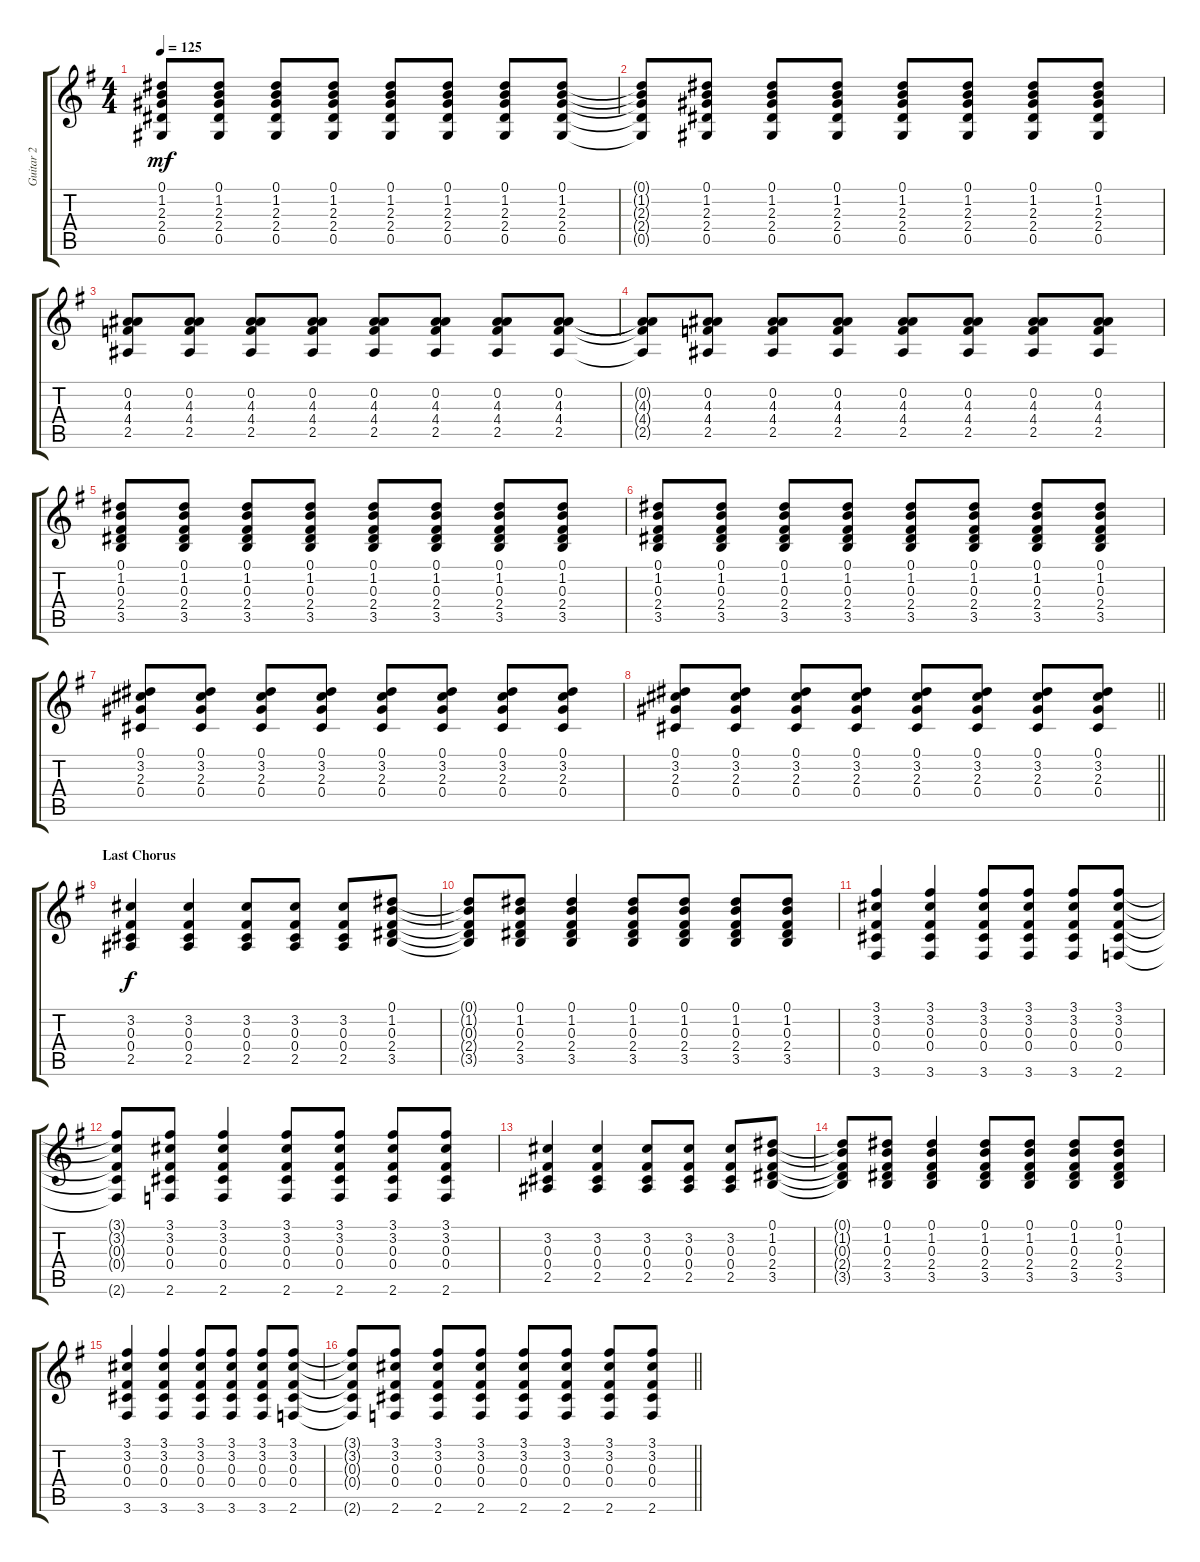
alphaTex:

\track ("Guitar 2" "Guitar 2") {instrument overdrivenguitar}
\staff {score tabs}
\tuning (Eb4 Bb3 Gb3 Db3 Ab2 Eb2) {hide}
\ts (4 4)
\tempo 125
\clef g2
\ks g
(0.1 1.2 2.3 2.4 0.5).8{dy mf} (0.1 1.2 2.3 2.4 0.5).8 (0.1 1.2 2.3 2.4 0.5).8 (0.1 1.2 2.3 2.4 0.5).8 (0.1 1.2 2.3 2.4 0.5).8 (0.1 1.2 2.3 2.4 0.5).8 (0.1 1.2 2.3 2.4 0.5).8 (0.1 1.2 2.3 2.4 0.5).8 |
(0.1{t} 1.2{t} 2.3{t} 2.4{t} 0.5{t}).8 (0.1 1.2 2.3 2.4 0.5).8 (0.1 1.2 2.3 2.4 0.5).8 (0.1 1.2 2.3 2.4 0.5).8 (0.1 1.2 2.3 2.4 0.5).8 (0.1 1.2 2.3 2.4 0.5).8 (0.1 1.2 2.3 2.4 0.5).8 (0.1 1.2 2.3 2.4 0.5).8 |
(0.2 4.3 4.4 2.5).8 (0.2 4.3 4.4 2.5).8 (0.2 4.3 4.4 2.5).8 (0.2 4.3 4.4 2.5).8 (0.2 4.3 4.4 2.5).8 (0.2 4.3 4.4 2.5).8 (0.2 4.3 4.4 2.5).8 (0.2 4.3 4.4 2.5).8 |
(0.2{t} 4.3{t} 4.4{t} 2.5{t}).8 (0.2 4.3 4.4 2.5).8 (0.2 4.3 4.4 2.5).8 (0.2 4.3 4.4 2.5).8 (0.2 4.3 4.4 2.5).8 (0.2 4.3 4.4 2.5).8 (0.2 4.3 4.4 2.5).8 (0.2 4.3 4.4 2.5).8 |
(0.1 1.2 0.3 2.4 3.5).8 (0.1 1.2 0.3 2.4 3.5).8 (0.1 1.2 0.3 2.4 3.5).8 (0.1 1.2 0.3 2.4 3.5).8 (0.1 1.2 0.3 2.4 3.5).8 (0.1 1.2 0.3 2.4 3.5).8 (0.1 1.2 0.3 2.4 3.5).8 (0.1 1.2 0.3 2.4 3.5).8 |
(0.1 1.2 0.3 2.4 3.5).8 (0.1 1.2 0.3 2.4 3.5).8 (0.1 1.2 0.3 2.4 3.5).8 (0.1 1.2 0.3 2.4 3.5).8 (0.1 1.2 0.3 2.4 3.5).8 (0.1 1.2 0.3 2.4 3.5).8 (0.1 1.2 0.3 2.4 3.5).8 (0.1 1.2 0.3 2.4 3.5).8 |
(0.1 3.2 2.3 0.4).8 (0.1 3.2 2.3 0.4).8 (0.1 3.2 2.3 0.4).8 (0.1 3.2 2.3 0.4).8 (0.1 3.2 2.3 0.4).8 (0.1 3.2 2.3 0.4).8 (0.1 3.2 2.3 0.4).8 (0.1 3.2 2.3 0.4).8 |
\barLineRight lightlight
(0.1 3.2 2.3 0.4).8 (0.1 3.2 2.3 0.4).8 (0.1 3.2 2.3 0.4).8 (0.1 3.2 2.3 0.4).8 (0.1 3.2 2.3 0.4).8 (0.1 3.2 2.3 0.4).8 (0.1 3.2 2.3 0.4).8 (0.1 3.2 2.3 0.4).8 |
\section ("" "Last Chorus")
(3.2 0.3 0.4 2.5).4{dy f} (3.2 0.3 0.4 2.5).4 (3.2 0.3 0.4 2.5).8 (3.2 0.3 0.4 2.5).8 (3.2 0.3 0.4 2.5).8 (0.1 1.2 0.3 2.4 3.5).8 |
(0.1{t} 1.2{t} 0.3{t} 2.4{t} 3.5{t}).8 (0.1 1.2 0.3 2.4 3.5).8 (0.1 1.2 0.3 2.4 3.5).4 (0.1 1.2 0.3 2.4 3.5).8 (0.1 1.2 0.3 2.4 3.5).8 (0.1 1.2 0.3 2.4 3.5).8 (0.1 1.2 0.3 2.4 3.5).8 |
(3.1 3.2 0.3 0.4 3.6).4 (3.1 3.2 0.3 0.4 3.6).4 (3.1 3.2 0.3 0.4 3.6).8 (3.1 3.2 0.3 0.4 3.6).8 (3.1 3.2 0.3 0.4 3.6).8 (3.1 3.2 0.3 0.4 2.6).8 |
(3.1{t} 3.2{t} 0.3{t} 0.4{t} 2.6{t}).8 (3.1 3.2 0.3 0.4 2.6).8 (3.1 3.2 0.3 0.4 2.6).4 (3.1 3.2 0.3 0.4 2.6).8 (3.1 3.2 0.3 0.4 2.6).8 (3.1 3.2 0.3 0.4 2.6).8 (3.1 3.2 0.3 0.4 2.6).8 |
(3.2 0.3 0.4 2.5).4 (3.2 0.3 0.4 2.5).4 (3.2 0.3 0.4 2.5).8 (3.2 0.3 0.4 2.5).8 (3.2 0.3 0.4 2.5).8 (0.1 1.2 0.3 2.4 3.5).8 |
(0.1{t} 1.2{t} 0.3{t} 2.4{t} 3.5{t}).8 (0.1 1.2 0.3 2.4 3.5).8 (0.1 1.2 0.3 2.4 3.5).4 (0.1 1.2 0.3 2.4 3.5).8 (0.1 1.2 0.3 2.4 3.5).8 (0.1 1.2 0.3 2.4 3.5).8 (0.1 1.2 0.3 2.4 3.5).8 |
(3.1 3.2 0.3 0.4 3.6).4 (3.1 3.2 0.3 0.4 3.6).4 (3.1 3.2 0.3 0.4 3.6).8 (3.1 3.2 0.3 0.4 3.6).8 (3.1 3.2 0.3 0.4 3.6).8 (3.1 3.2 0.3 0.4 2.6).8 |
\barLineRight lightlight
(3.1{t} 3.2{t} 0.3{t} 0.4{t} 2.6{t}).8 (3.1 3.2 0.3 0.4 2.6).8 (3.1 3.2 0.3 0.4 2.6).8 (3.1 3.2 0.3 0.4 2.6).8 (3.1 3.2 0.3 0.4 2.6).8 (3.1 3.2 0.3 0.4 2.6).8 (3.1 3.2 0.3 0.4 2.6).8 (3.1 3.2 0.3 0.4 2.6).8
